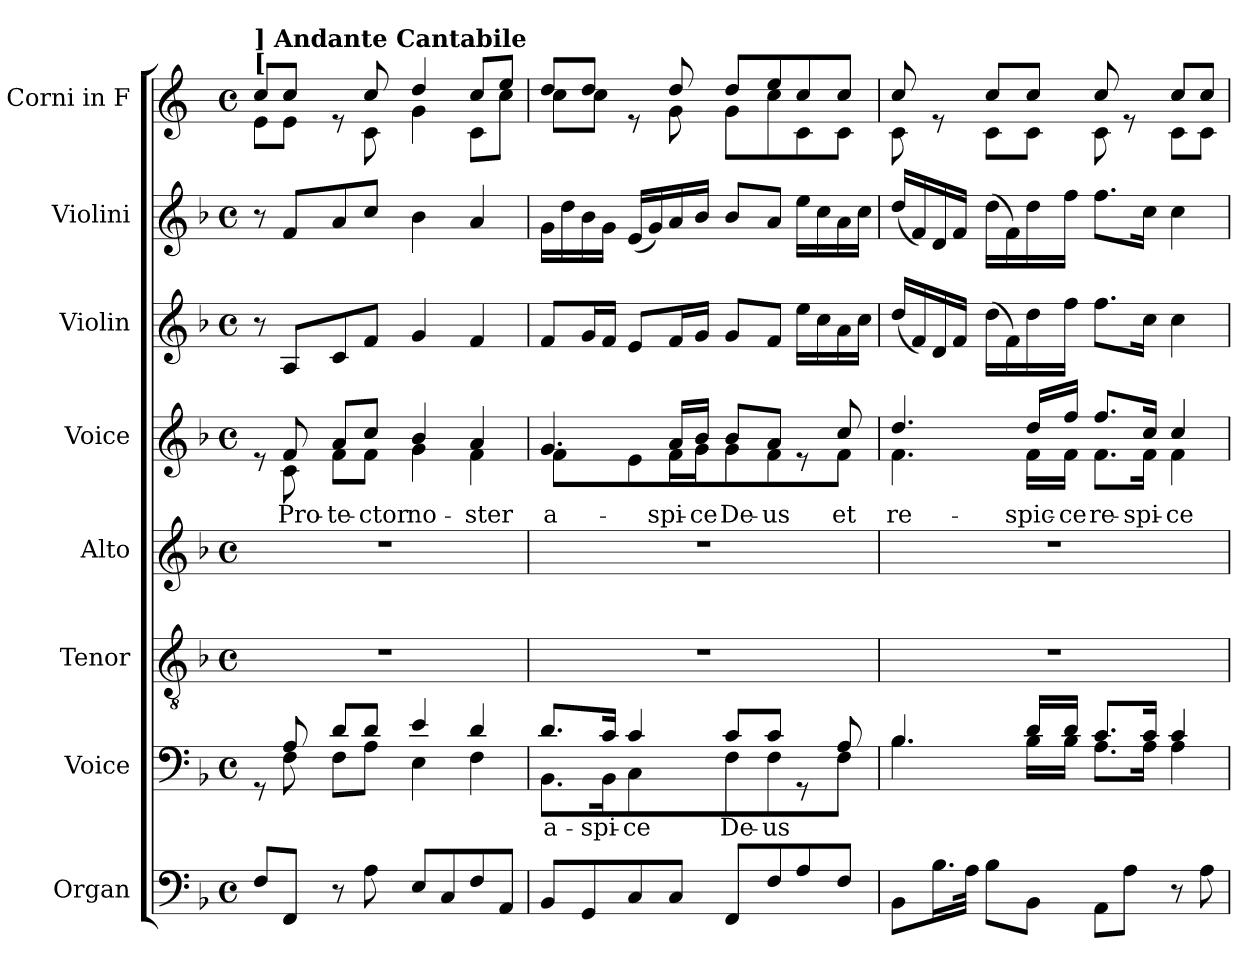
**kern	**kern	**text	**kern	**kern	**kern	**text	**kern	**kern	**kern
*part8	*part7	*part7	*part6	*part5	*part4	*part4	*part3	*part2	*part1
*staff8	*staff7	*staff7	*staff6	*staff5	*staff4	*staff4	*staff3	*staff2	*staff1
*I"Organ	*I"Voice	*	*I"Tenor	*I"Alto	*I"Voice	*	*I"Violin	*I"Violini	*I"Corni in F
*	*	*	*	*	*	*	*I'Vln	*I'Vln	*
*clefF4	*clefF4	*	*clefGv2	*clefG2	*clefG2	*	*clefG2	*clefG2	*clefG2
*	*	*	*	*	*	*	*	*	*ITrd4c7
*k[b-]	*k[b-]	*	*k[b-]	*k[b-]	*k[b-]	*	*k[b-]	*k[b-]	*k[b-]
*M4/4	*M4/4	*	*M4/4	*M4/4	*M4/4	*	*M4/4	*M4/4	*M4/4
*met(c)	*met(c)	*	*met(c)	*met(c)	*met(c)	*	*met(c)	*met(c)	*met(c)
*MM70	*MM70	*	*MM70	*MM70	*MM70	*	*MM70	*MM70	*MM70
=1	=1	=1	=1	=1	=1	=1	=1	=1	=1
*	*^	*	*	*	*^	*	*	*	*^
!	!	!	!	!	!	!	!	!	!	!	!LO:TX:a:B:t=[	!
!	!	!	!	!	!	!	!	!	!	!	!LO:TX:a:B:t=] Andante Cantabile	!
8F/L	8rGG	8ryy	.	1r	1r	8re	8ryy	.	8r	8r	8f/L	8A\L
!	!	!	!	!	!	!	!	!LO:LY:b	!	!	!	!
8FF/J	8A/	8F\	.	.	.	8f/	8c\	Pro-	8A/L	8f/L	8f/J	8A\J
!	!	!	!	!	!	!	!	!LO:LY:b	!	!	!	!
8r	8d/L	8F\L	.	.	.	8a/L	8f\L	-te-	8c/	8a/	8re	8ryy
!	!	!	!	!	!	!	!	!LO:LY:b	!	!	!	!
8A\	8d/J	8A\J	.	.	.	8cc/J	8f\J	-ctor	8f/J	8cc/J	8f/	8F\
!	!	!	!	!	!	!	!	!LO:LY:b	!	!	!	!
8E/L	4e/	4E\	.	.	.	4b-/	4g\	no-	4g/	4b-\	4g/	4c\
8C/	.	.	.	.	.	.	.	.	.	.	.	.
!	!	!	!	!	!	!	!	!LO:LY:b	!	!	!	!
8F/	4d/	4F\	.	.	.	4a/	4f\	-ster	4f/	4a/	8f/L	8F\L
8AA/J	.	.	.	.	.	.	.	.	.	.	8a/J	8f\J
=2	=2	=2	=2	=2	=2	=2	=2	=2	=2	=2	=2	=2
!	!	!	!LO:LY:b	!	!	!	!	!LO:LY:b	!	!	!	!
8BB-/L	8.d/L	8.BB-\L	a-	1r	1r	4.g/	4f\	a-	8f/L	16g\LL	8g/L	8f\L
.	.	.	.	.	.	.	.	.	.	16dd\	.	.
8GG/	.	.	.	.	.	.	.	.	16g/L	16b-\	8g/J	8f\J
!	!	!	!LO:LY:b	!	!	!	!	!	!	!	!	!
.	16c/Jk	16BB-\Jk	-spi-	.	.	.	.	.	16f/JJ	16g\JJ	.	.
!	!	!	!LO:LY:b	!	!	!	!	!	!	!	!	!
8C/	4c/	4C\	-ce	.	.	.	8e\L	.	8e/L	(16e/LL	8re	8ryy
.	.	.	.	.	.	.	.	.	.	16g/)	.	.
!	!	!	!	!	!	!	!	!LO:LY:b	!	!	!	!
8C/J	.	.	.	.	.	16a/LL	16f\L	-spi-	16f/L	16a/	8g/	8c\
!	!	!	!	!	!	!	!	!LO:LY:b	!	!	!	!
.	.	.	.	.	.	16b-/JJ	16g\JJ	-ce	16g/JJ	16b-/JJ	.	.
!	!	!	!LO:LY:b	!	!	!	!	!LO:LY:b	!	!	!	!
8FF/L	8c/L	8F\L	De-	.	.	8b-/L	8g\L	De-	8g/L	8b-/L	8g/L	8c\L
!	!	!	!LO:LY:b	!	!	!	!	!LO:LY:b	!	!	!	!
8F/	8c/J	8F\J	-us	.	.	8a/J	8f\J	-us	8f/J	8a/J	8a/	8f\
8A/	8rGG	8ryy	.	.	.	8re	8ryy	.	16ee\LL	16ee\LL	8f/	8F\
.	.	.	.	.	.	.	.	.	16cc\	16cc\	.	.
!	!	!	!	!	!	!	!	!LO:LY:b	!	!	!	!
8F/J	8A/	8F\J	.	.	.	8cc/	8f\J	et	16a\	16a\	8f/J	8F\J
.	.	.	.	.	.	.	.	.	16cc\JJ	16cc\JJ	.	.
=3	=3	=3	=3	=3	=3	=3	=3	=3	=3	=3	=3	=3
!	!	!	!	!	!	!	!	!LO:LY:b	!	!	!	!
8BB-\L	4.B-/	4.B-\	.	1r	1r	4.dd/	4.f\	re-	(16dd/LL	(16dd/LL	8f/	8F\
.	.	.	.	.	.	.	.	.	16f/)	16f/)	.	.
16.B-\L	.	.	.	.	.	.	.	.	16d/	16d/	8re	8ryy
.	.	.	.	.	.	.	.	.	16f/JJ	16f/JJ	.	.
32A\JJk	.	.	.	.	.	.	.	.	.	.	.	.
8B-\L	.	.	.	.	.	.	.	.	(16dd\LL	(16dd\LL	8f/L	8F\L
.	.	.	.	.	.	.	.	.	16f\)	16f\)	.	.
!	!	!	!	!	!	!	!	!LO:LY:b	!	!	!	!
8BB-\J	16d/LL	16B-\LL	.	.	.	16dd/LL	16f\LL	-spic-	16dd\	16dd\	8f/J	8F\J
!	!	!	!	!	!	!	!	!LO:LY:b	!	!	!	!
.	16d/JJ	16B-\JJ	.	.	.	16ff/JJ	16f\JJ	-ce	16ff\JJ	16ff\JJ	.	.
!	!	!	!	!	!	!	!	!LO:LY:b	!	!	!	!
8AA\L	8.c/L	8.A\L	.	.	.	8.ff/L	8.f\L	re-	8.ff\L	8.ff\L	8f/	8F\
8A\J	.	.	.	.	.	.	.	.	.	.	8re	8ryy
!	!	!	!	!	!	!	!	!LO:LY:b	!	!	!	!
.	16c/Jk	16A\Jk	.	.	.	16cc/Jk	16f\Jk	-spi-	16cc\Jk	16cc\Jk	.	.
!	!	!	!	!	!	!	!	!LO:LY:b	!	!	!	!
8r	4c/	4A\	.	.	.	4cc/	4f\	-ce	4cc\	4cc\	8f/L	8F\L
8A\	.	.	.	.	.	.	.	.	.	.	8f/J	8F\J
*	*v	*v	*	*	*	*v	*v	*	*	*	*v	*v
=	=	=	=	=	=	=	=	=	=
*-	*-	*-	*-	*-	*-	*-	*-	*-	*-
